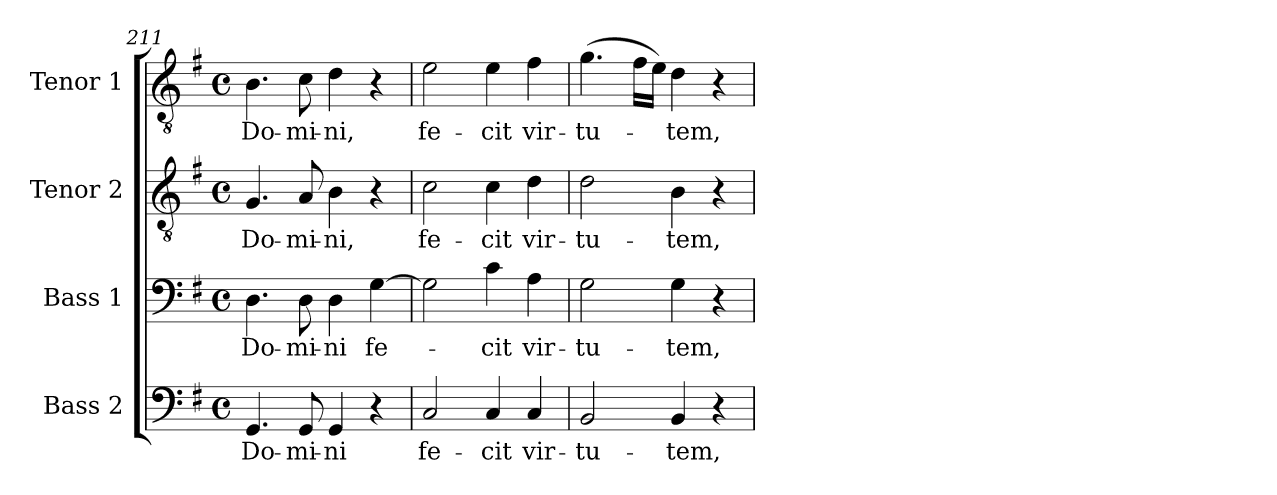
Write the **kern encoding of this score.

**kern	**text	**kern	**text	**kern	**text	**kern	**text
*part4	*part4	*part3	*part3	*part2	*part2	*part1	*part1
*staff4	*staff4	*staff3	*staff3	*staff2	*staff2	*staff1	*staff1
*I"Bass 2	*	*I"Bass 1	*	*I"Tenor 2	*	*I"Tenor 1	*
*I'B. 2	*	*I'B. 1	*	*I'T. 2	*	*I'T. 1	*
*clefF4	*	*clefF4	*	*clefGv2	*	*clefGv2	*
*k[f#]	*	*k[f#]	*	*k[f#]	*	*k[f#]	*
*G:	*	*G:	*	*G:	*	*G:	*
*M4/4	*	*M4/4	*	*M4/4	*	*M4/4	*
*met(c)	*	*met(c)	*	*met(c)	*	*met(c)	*
=211	=211	=211	=211	=211	=211	=211	=211
!	!LO:LY:b	!	!LO:LY:b	!	!LO:LY:b	!	!LO:LY:b
4.GG/	Do-	4.D\	Do-	4.G/	Do-	4.B\	Do-
!	!LO:LY:b	!	!LO:LY:b	!	!LO:LY:b	!	!LO:LY:b
8GG/	-mi-	8D\	-mi-	8A/	-mi-	8c\	-mi-
!	!LO:LY:b	!	!LO:LY:b	!	!LO:LY:b	!	!LO:LY:b
4GG/	-ni	4D\	-ni	4B\	-ni,	4d\	-ni,
!	!	!	!LO:LY:b	!	!	!	!
4r	.	[4G\	fe-	4r	.	4r	.
=212	=212	=212	=212	=212	=212	=212	=212
!	!LO:LY:b	!	!	!	!LO:LY:b	!	!LO:LY:b
2C/	fe-	2G\]	.	2c\	fe-	2e\	fe-
!	!LO:LY:b	!	!LO:LY:b	!	!LO:LY:b	!	!LO:LY:b
4C/	-cit	4c\	-cit	4c\	-cit	4e\	-cit
!	!LO:LY:b	!	!LO:LY:b	!	!LO:LY:b	!	!LO:LY:b
4C/	vir-	4A\	vir-	4d\	vir-	4f#\	vir-
=213	=213	=213	=213	=213	=213	=213	=213
!	!LO:LY:b	!	!LO:LY:b	!	!LO:LY:b	!	!LO:LY:b
2BB/	-tu-	2G\	-tu-	2d\	-tu-	(>4.g\	-tu-
.	.	.	.	.	.	16f#\LL	.
.	.	.	.	.	.	16e\JJ)	.
!	!LO:LY:b	!	!LO:LY:b	!	!LO:LY:b	!	!LO:LY:b
4BB/	-tem,	4G\	-tem,	4B\	-tem,	4d\	-tem,
4r	.	4r	.	4r	.	4r	.
=	=	=	=	=	=	=	=
*-	*-	*-	*-	*-	*-	*-	*-
